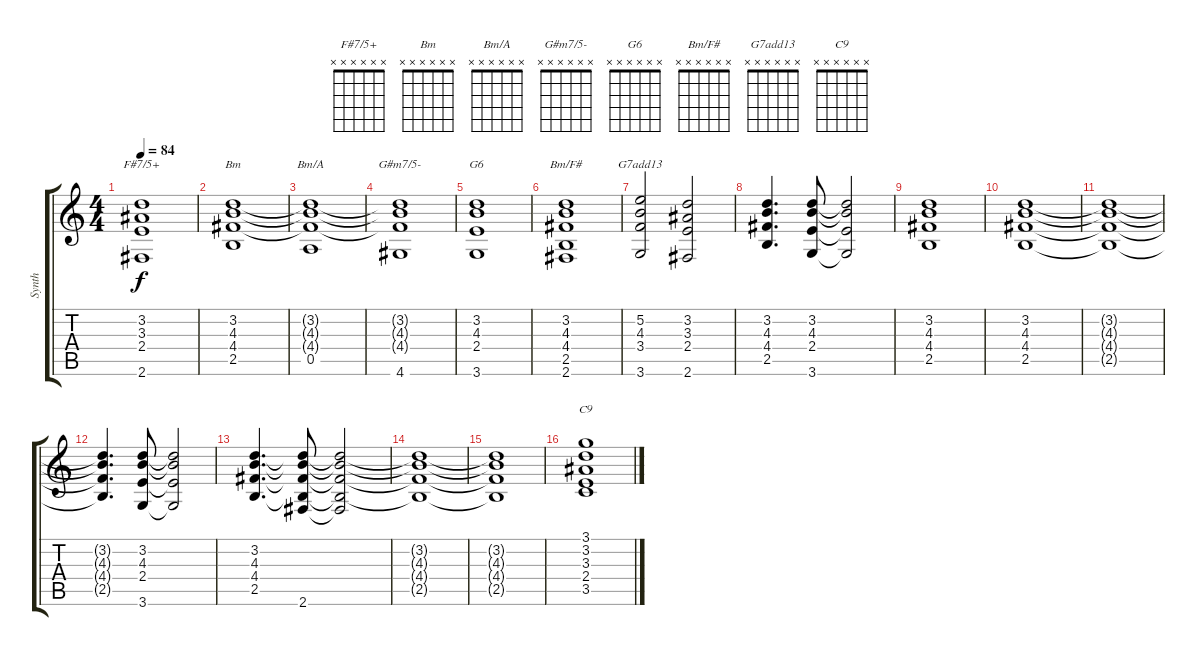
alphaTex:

\track ("Synth" "Synth") {instrument percussiveorgan}
\staff {score tabs}
\tuning (E5 B4 G4 D4 A3 E3) {hide}
\chord ("F#7/5+" x x x x x x)
\chord ("Bm" x x x x x x)
\chord ("Bm/A" x x x x x x)
\chord ("G#m7/5-" x x x x x x)
\chord ("G6" x x x x x x)
\chord ("Bm/F#" x x x x x x)
\chord ("G7add13" x x x x x x)
\chord ("C9" x x x x x x)
\ts (4 4)
\tempo 84
\clef g2
\ks c
(3.2 3.3 2.4 2.6).1{ch "F#7/5+" dy f} |
(3.2 4.3 4.4 2.5).1{ch "Bm"} |
(3.2{t} 4.3{t} 4.4{t} 0.5).1{ch "Bm/A"} |
(3.2{t} 4.3{t} 4.4{t} 4.6).1{ch "G#m7/5-"} |
(3.2 4.3 2.4 3.6).1{ch "G6"} |
(3.2 4.3 4.4 2.5 2.6).1{ch "Bm/F#"} |
(5.2 4.3 3.4 3.6).2{ch "G7add13"} (3.2 3.3 2.4 2.6).2 |
(3.2 4.3 4.4 2.5).4{d} (3.2 4.3 2.4 3.6).8 (3.2{t} 4.3{t} 2.4{t} 3.6{t}).2 |
(3.2 4.3 4.4 2.5).1 |
(3.2 4.3 4.4 2.5).1 |
(3.2{t} 4.3{t} 4.4{t} 2.5{t}).1 |
(3.2{t} 4.3{t} 4.4{t} 2.5{t}).4{d} (3.2 4.3 2.4 3.6).8 (3.2{t} 4.3{t} 2.4{t} 3.6{t}).2 |
(3.2 4.3 4.4 2.5).4{d} (3.2{t} 4.3{t} 4.4{t} 2.5{t} 2.6).8 (3.2{t} 4.3{t} 4.4{t} 2.5{t} 2.6{t}).2 |
(3.2{t} 4.3{t} 4.4{t} 2.5{t}).1 |
(3.2{t} 4.3{t} 4.4{t} 2.5{t}).1 |
(3.1 3.2 3.3 2.4 3.5).1{ch "C9"}
